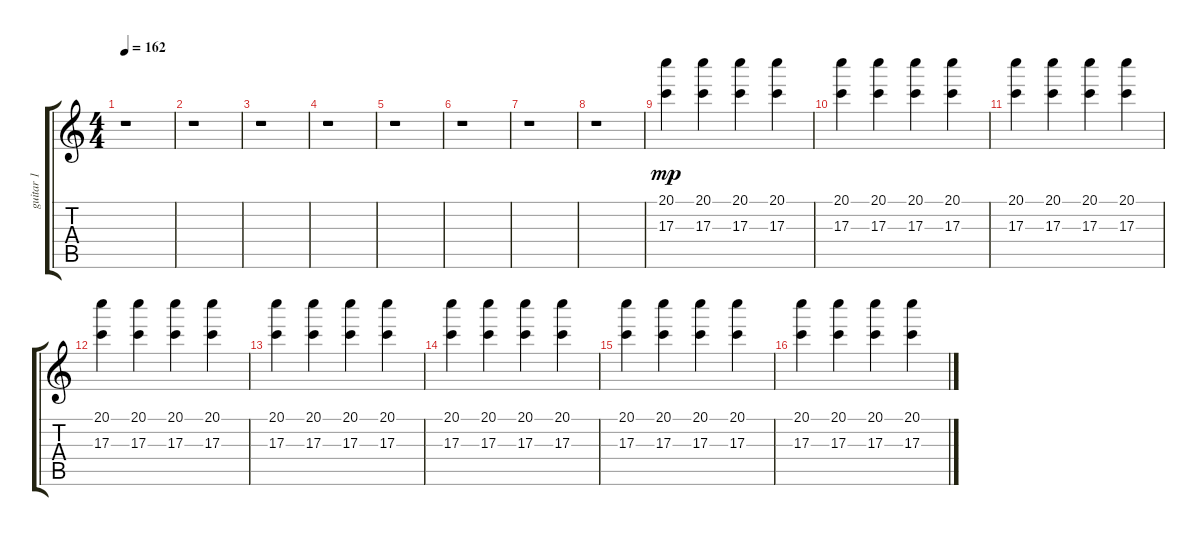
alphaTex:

\track ("guitar 1" "guitar 1") {instrument distortionguitar}
\staff {score tabs}
\tuning (E4 B3 G3 D3 A2 E2) {hide}
\ts (4 4)
\tempo 162
\clef g2
\ks c
r.1{dy f} |
r.1 |
r.1 |
r.1 |
r.1 |
r.1 |
r.1 |
r.1 |
(20.1 17.3).4{dy mp} (20.1 17.3).4 (20.1 17.3).4 (20.1 17.3).4 |
(20.1 17.3).4 (20.1 17.3).4 (20.1 17.3).4 (20.1 17.3).4 |
(20.1 17.3).4 (20.1 17.3).4 (20.1 17.3).4 (20.1 17.3).4 |
(20.1 17.3).4 (20.1 17.3).4 (20.1 17.3).4 (20.1 17.3).4 |
(20.1 17.3).4 (20.1 17.3).4 (20.1 17.3).4 (20.1 17.3).4 |
(20.1 17.3).4 (20.1 17.3).4 (20.1 17.3).4 (20.1 17.3).4 |
(20.1 17.3).4 (20.1 17.3).4 (20.1 17.3).4 (20.1 17.3).4 |
(20.1 17.3).4 (20.1 17.3).4 (20.1 17.3).4 (20.1 17.3).4
